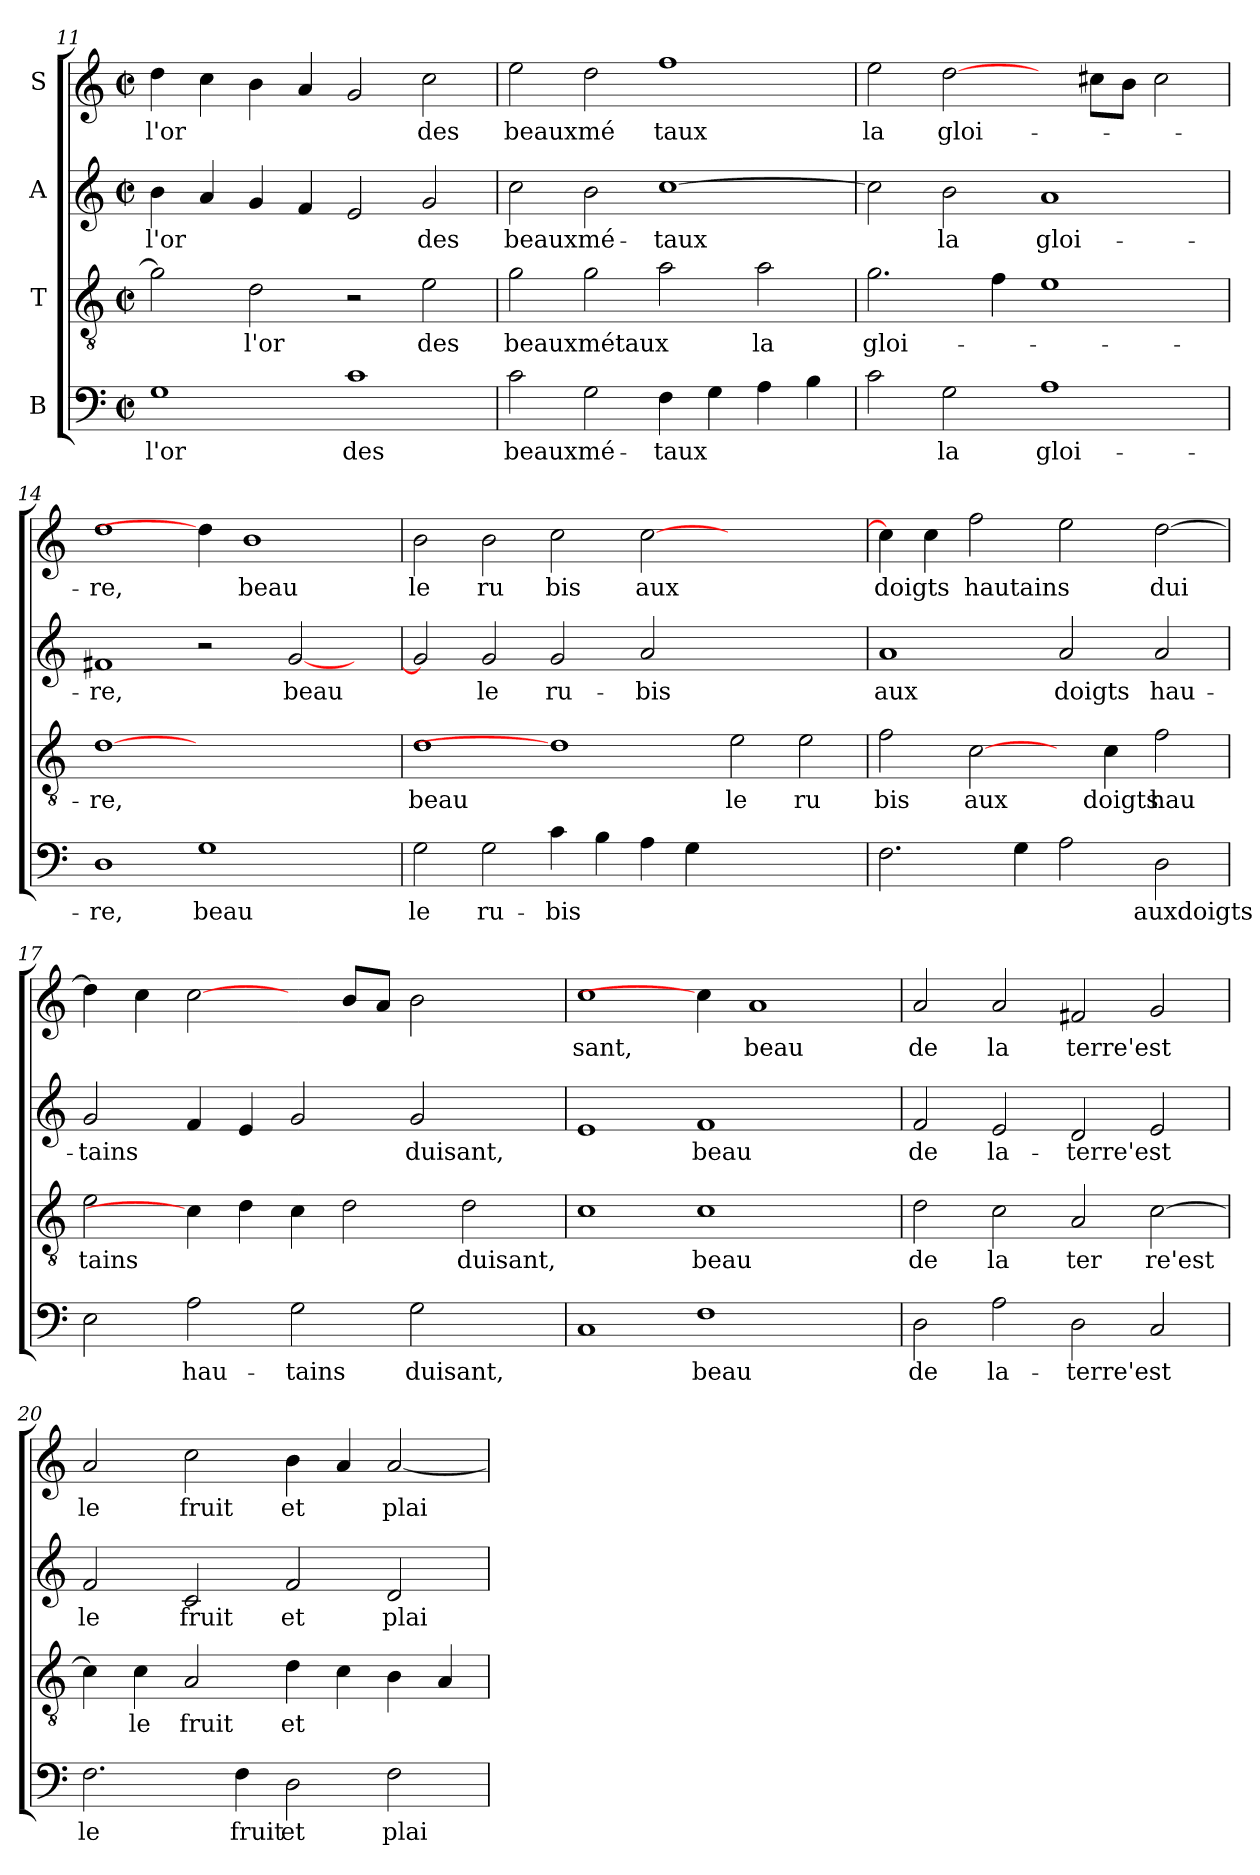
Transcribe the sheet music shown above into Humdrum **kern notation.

**kern	**text	**kern	**text	**kern	**text	**kern	**text
*part4	*part4	*part3	*part3	*part2	*part2	*part1	*part1
*staff4	*staff4	*staff3	*staff3	*staff2	*staff2	*staff1	*staff1
*I"B	*	*I"T	*	*I"A	*	*I"S	*
*clefF4	*	*clefGv2	*	*clefG2	*	*clefG2	*
*M2/2	*	*M2/2	*	*M2/2	*	*M2/2	*
*met(c|)	*	*met(c|)	*	*met(c|)	*	*met(c|)	*
=11	=11	=11	=11	=11	=11	=11	=11
!	!LO:LY:b:cj	!	!	!	!LO:LY:b	!	!LO:LY:b
1G	l'or	2g\]	.	4b\	l'or	4dd\	l'or
.	.	.	.	4a/	.	4cc\	.
!	!	!	!LO:LY:b:cj	!	!	!	!
.	.	2d\	l'or	4g/	.	4b\	.
.	.	.	.	4f/	.	4a/	.
!	!LO:LY:b:cj	!	!	!	!	!	!
1c	des	2r	.	2e/	.	2g/	.
!	!	!	!LO:LY:b:cj	!	!LO:LY:b:cj	!	!LO:LY:b:cj
.	.	2e\	des	2g/	des	2cc\	des
=12	=12	=12	=12	=12	=12	=12	=12
!	!LO:LY:b:cj	!	!LO:LY:b	!	!LO:LY:b:cj	!	!LO:LY:b:cj
2c\	beauxmé-	2g\	beauxmétaux	2cc\	beauxmé-	2ee\	beauxmé
2G\	.	2g\	.	2b\	.	2dd\	.
!	!LO:LY:b	!	!	!	!LO:LY:b	!	!LO:LY:b:cj
4F\	-taux	2a\	.	[>1cc	-taux	1ff	taux
4G\	.	.	.	.	.	.	.
!	!	!	!LO:LY:b:cj	!	!	!	!
4A\	.	2a\	la	.	.	.	.
4B\	.	.	.	.	.	.	.
=13	=13	=13	=13	=13	=13	=13	=13
!	!	!	!LO:LY:b	!	!	!	!LO:LY:b:cj
2c\	.	2.g\	gloi-	2cc\]	.	2ee\	la
!	!LO:LY:b:cj	!	!	!	!LO:LY:b:cj	!	!LO:LY:b
2G\	la	.	.	2b\	la	[2dd\	gloi-
.	.	4f\	.	.	.	.	.
!	!LO:LY:b:cj	!	!	!	!LO:LY:b:cj	!	!
1A	gloi-	1e	.	1a	gloi-	4ryy	.
.	.	.	.	.	.	8cc#\L	.
.	.	.	.	.	.	8b\J	.
.	.	.	.	.	.	2cc#\	.
!!LO:LB:g=z
=14	=14	=14	=14	=14	=14	=14	=14
!	!LO:LY:b:cj	!	!LO:LY:b:cj	!	!LO:LY:b:cj	!	!LO:LY:b:cj
1D	-re,	[1d	-re,	1f#X	-re,	1dd	-re,
!	!LO:LY:b:cj	!	!	!	!	!	!
1G	beau	1ryy	.	2r	.	4dd\]	.
!	!	!	!	!	!	!	!LO:LY:b:cj
.	.	.	.	.	.	1b	beau
!	!	!	!	!	!LO:LY:b	!	!
.	.	.	.	[<2g/	beau	.	.
4ryy	.	4ryy	.	4ryy	.	.	.
=15	=15	=15	=15	=15	=15	=15	=15
!	!LO:LY:b:cj	!	!LO:LY:b:cj	!	!	!	!LO:LY:b:cj
2G\	le	1d	beau	2g/]	.	2b\	le
!	!LO:LY:b:cj	!	!	!	!LO:LY:b:cj	!	!LO:LY:b:cj
2G\	ru-	.	.	2g/	le	2b\	ru
!	!LO:LY:b	!	!	!	!LO:LY:b:cj	!	!LO:LY:b:cj
4c\	-bis	1d]	.	2g/	ru-	2cc\	bis
4B\	.	.	.	.	.	.	.
!	!	!	!	!	!LO:LY:b:cj	!	!LO:LY:b
4A\	.	.	.	2a/	-bis	[>2cc\	aux
4G\	.	.	.	.	.	.	.
!	!	!	!LO:LY:b:cj	!	!	!	!
1ryy	.	2e\	le	1ryy	.	1ryy	.
!	!	!	!LO:LY:b:cj	!	!	!	!
.	.	2e\	ru	.	.	.	.
=16	=16	=16	=16	=16	=16	=16	=16
!	!	!	!LO:LY:b:cj	!	!LO:LY:b:cj	!	!LO:LY:b
2.F\	.	2f\	bis	1a	aux	4cc\]	doigts
.	.	.	.	.	.	4cc\	.
!	!	!	!LO:LY:b:cj	!	!	!	!LO:LY:b
.	.	[2c\	aux	.	.	2ff\	hautains
4G\	.	.	.	.	.	.	.
!	!	!	!	!	!LO:LY:b:cj	!	!
2A\	.	4ryy	.	2a/	doigts	2ee\	.
!	!	!	!LO:LY:b:cj	!	!	!	!
.	.	4c\	doigts	.	.	.	.
!	!LO:LY:b	!	!LO:LY:b:cj	!	!LO:LY:b:cj	!	!LO:LY:b
2D\	auxdoigts	2f\	hau	2a/	hau-	[>2dd\	dui
=17	=17	=17	=17	=17	=17	=17	=17
!	!	!	!LO:LY:b	!	!LO:LY:b	!	!
2E\	.	2e\	tains	2g/	-tains	4dd\]	.
.	.	.	.	.	.	4cc\	.
!	!LO:LY:b:cj	!	!	!	!	!	!
2A\	hau-	4c\]	.	4f/	.	[2cc\	.
.	.	4d\	.	4e/	.	.	.
!	!LO:LY:b:cj	!	!	!	!	!	!
2G\	-tains	4c\	.	2g/	.	4ryy	.
.	.	2d\	.	.	.	8b/L	.
.	.	.	.	.	.	8a/J	.
!	!LO:LY:b	!	!	!	!LO:LY:b	!	!
2G\	duisant,	.	.	2g/	duisant,	2b\	.
!	!	!	!LO:LY:b	!	!	!	!
.	.	2d\	duisant,	.	.	.	.
4ryy	.	.	.	4ryy	.	4ryy	.
=18	=18	=18	=18	=18	=18	=18	=18
!	!	!	!	!	!	!	!LO:LY:b:cj
1C	.	1c	.	1e	.	1cc	sant,
!	!LO:LY:b:cj	!	!LO:LY:b:cj	!	!LO:LY:b:cj	!	!
1F	beau	1c	beau	1f	beau	4cc\]	.
!	!	!	!	!	!	!	!LO:LY:b:cj
.	.	.	.	.	.	1a	beau
4ryy	.	4ryy	.	4ryy	.	.	.
=19	=19	=19	=19	=19	=19	=19	=19
!	!LO:LY:b:cj	!	!LO:LY:b:cj	!	!LO:LY:b:cj	!	!LO:LY:b:cj
2D\	de	2d\	de	2f/	de	2a/	de
!	!LO:LY:b:cj	!	!LO:LY:b:cj	!	!LO:LY:b:cj	!	!LO:LY:b:cj
2A\	la-	2c\	la	2e/	la-	2a/	la
!	!LO:LY:b	!	!LO:LY:b:cj	!	!LO:LY:b	!	!LO:LY:b
2D\	-terre'est	2A/	ter	2d/	-terre'est	2f#X/	terre'est
!	!	!	!LO:LY:b	!	!	!	!
2C/	.	[<2c\	re'est	2e/	.	2g/	.
!!LO:PB:g=z
=20	=20	=20	=20	=20	=20	=20	=20
!	!LO:LY:b:cj	!	!	!	!LO:LY:b:cj	!	!LO:LY:b:cj
2.F\	le	4c\]	.	2f/	le	2a/	le
!	!	!	!LO:LY:b:cj	!	!	!	!
.	.	4c\	le	.	.	.	.
!	!	!	!LO:LY:b:cj	!	!LO:LY:b:cj	!	!LO:LY:b:cj
.	.	2A/	fruit	2c/	fruit	2cc\	fruit
!	!LO:LY:b:cj	!	!	!	!	!	!
4F\	fruit	.	.	.	.	.	.
!	!LO:LY:b:cj	!	!LO:LY:b:cj	!	!LO:LY:b:cj	!	!LO:LY:b:cj
2D\	et	4d\	et	2f/	et	4b\	et
.	.	4c\	.	.	.	4a/	.
!	!LO:LY:b:cj	!	!	!	!LO:LY:b:cj	!	!LO:LY:b
2F\	plai	4B\	.	2d/	plai	[<2a/	plai-
.	.	4A/	.	.	.	.	.
=	=	=	=	=	=	=	=
*-	*-	*-	*-	*-	*-	*-	*-
